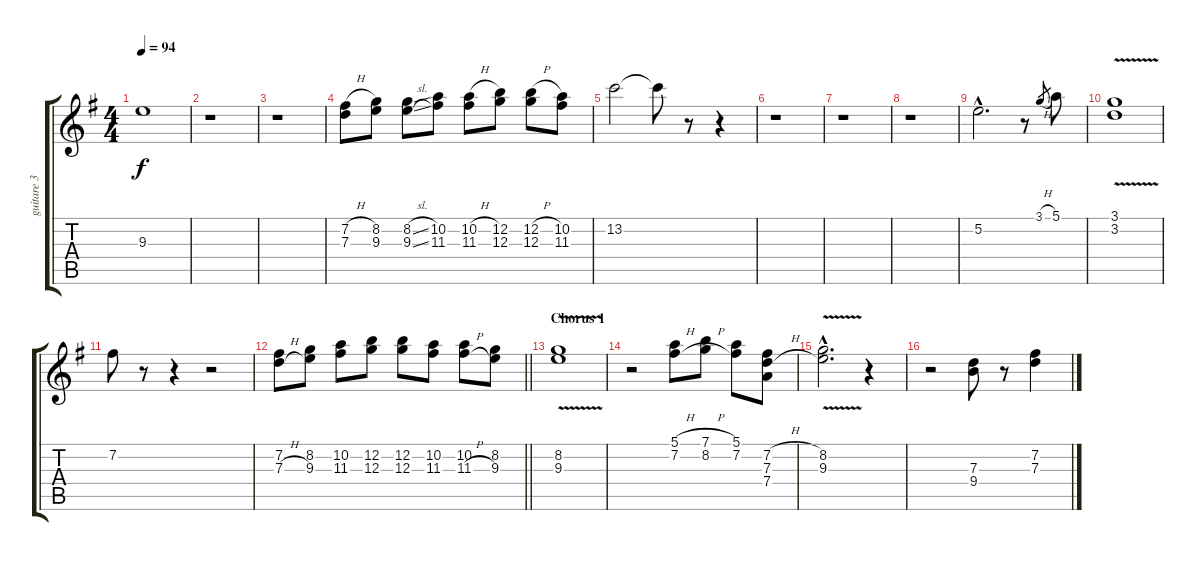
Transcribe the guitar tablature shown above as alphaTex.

\track ("guitare 3" "guitare 3") {instrument distortionguitar}
\staff {score tabs}
\tuning (E4 B3 G3 D3 A2 E2) {hide}
\ts (4 4)
\tempo 94
\clef g2
\ks eminor
9.3{t}.1{dy f} |
r.1 |
r.1 |
(7.2{h} 7.3).8 (8.2 9.3).8 (8.2{sl} 9.3{sl}).8 (10.2 11.3).8 (10.2{h} 11.3).8 (12.2 12.3).8 (12.2{h} 12.3).8 (10.2 11.3).8 |
13.2.2 13.2{t}.8 r.8 r.4 |
r.1 |
r.1 |
r.1 |
5.2{hac}.2{d} r.8 3.1{h}.8{gr} 5.1.8 |
(3.1{v} 3.2{v}).1 |
7.2.8 r.8 r.4 r.2 |
\barLineRight lightlight
(7.2 7.3{h}).8 (8.2 9.3).8 (10.2 11.3).8 (12.2 12.3).8 (12.2 12.3).8 (10.2 11.3).8 (10.2 11.3{h}).8 (8.2 9.3).8 |
\section ("" "Chorus 1")
(8.2{v} 9.3{v}).1 |
r.2 (5.1{h} 7.2{h}).8 (7.1{h} 8.2{h}).8 (5.1 7.2).8 (7.2{h} 7.3{h} 7.4).8 |
(8.2{v hac} 9.3{v hac}).2{d} r.4 |
r.2 (7.3 9.4).8 r.8 (7.2 7.3).4
